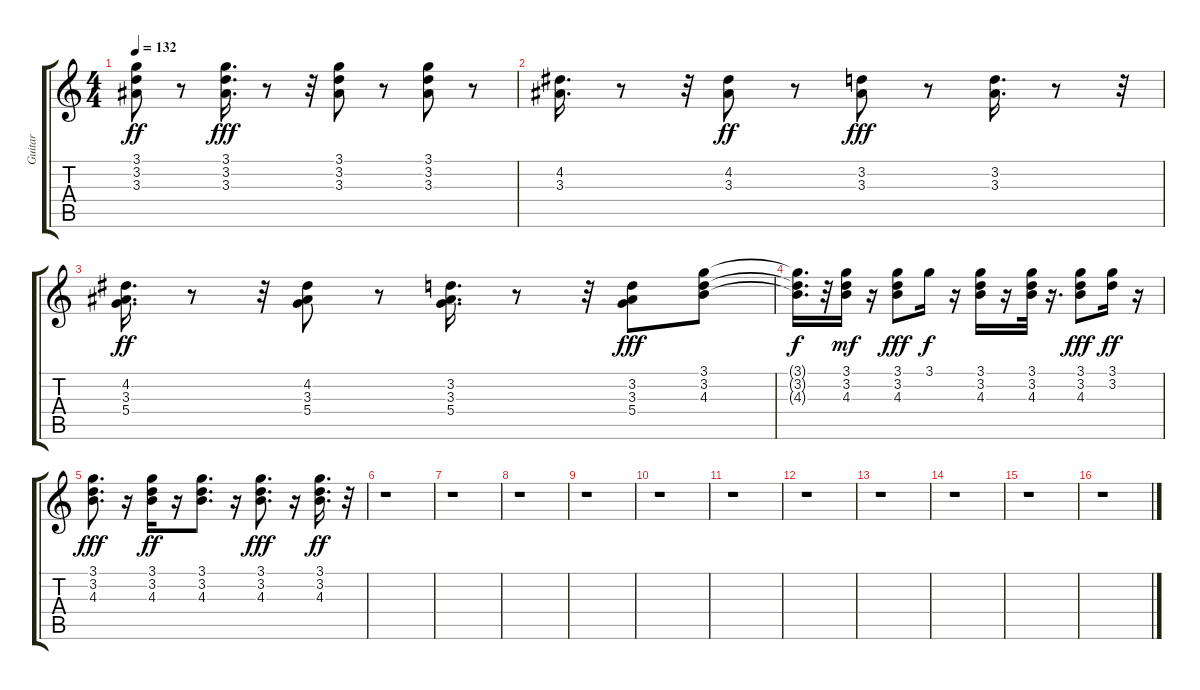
\track ("Guitar" "Guitar") {instrument electricguitarclean}
\staff {score tabs}
\tuning (E4 B3 G3 D3 A2 E2) {hide}
\ts (4 4)
\tempo 132
\clef g2
\ks c
(3.1 3.2 3.3).8{dy ff} r.8 (3.1 3.2 3.3).16{d dy fff} r.8 r.32 (3.1 3.2 3.3).8 r.8 (3.1 3.2 3.3).8 r.8 |
(4.2 3.3).16{d} r.8 r.32 (4.2 3.3).8{dy ff} r.8 (3.2 3.3).8{dy fff} r.8 (3.2 3.3).16{d} r.8 r.32 |
(4.2 3.3 5.4).16{d dy ff} r.8 r.32 (4.2 3.3 5.4).8 r.8 (3.2 3.3 5.4).16{d} r.8 r.32 (3.2 3.3 5.4).8{dy fff} (3.1 3.2 4.3).8 |
(3.1{t} 3.2{t} 4.3{t}).16{d dy f} r.32 (3.1 3.2 4.3).16{dy mf} r.16 (3.1 3.2 4.3).8{dy fff} 3.1.16{dy f} r.16 (3.1 3.2 4.3).16 r.16 (3.1 3.2 4.3).32 r.16{d} (3.1 3.2 4.3).8{dy fff} (3.1 3.2).16{dy ff} r.16 |
(3.1 3.2 4.3).8{d dy fff} r.16 (3.1 3.2 4.3).16{dy ff} r.16 (3.1 3.2 4.3).8{d} r.16 (3.1 3.2 4.3).8{d dy fff} r.16 (3.1 3.2 4.3).16{d dy ff} r.32 |
r.1 |
r.1 |
r.1 |
r.1 |
r.1 |
r.1 |
r.1 |
r.1 |
r.1 |
r.1 |
r.1
